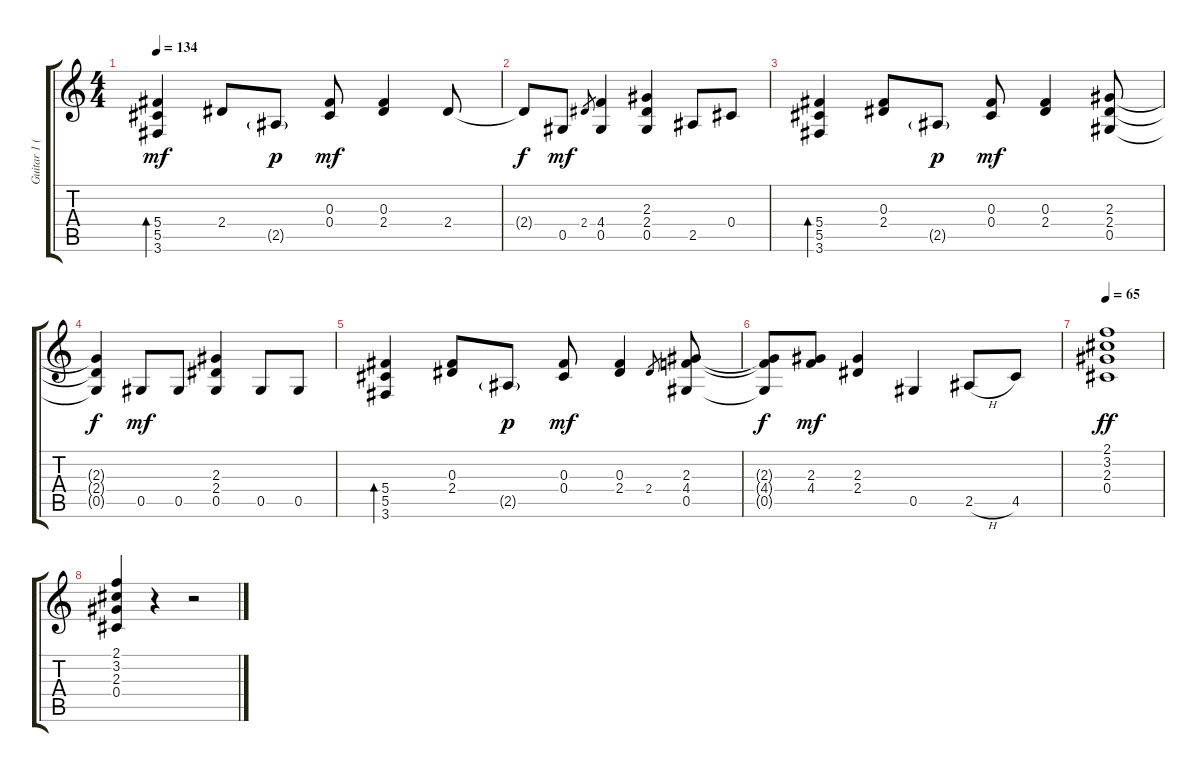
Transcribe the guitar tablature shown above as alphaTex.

\track ("Guitar 1 (Slash)" "Guitar 1 (") {instrument acousticguitarsteel}
\staff {score tabs}
\tuning (Eb4 Bb3 Gb3 Db3 Ab2 Eb2) {hide}
\ts (4 4)
\tempo 134
\clef g2
\ks c
(5.4 5.5 3.6).4{bd 120 dy mf} 2.4.8 2.5{g}.8{dy p} (0.3 0.4).8{dy mf} (0.3 2.4).4 2.4.8 |
2.4{t}.8{dy f} 0.5.8{dy mf} 2.4.8{gr} (4.4 0.5).4 (2.3 2.4 0.5).4 2.5.8 0.4.8 |
(5.4 5.5 3.6).4{bd 120} (0.3 2.4).8 2.5{g}.8{dy p} (0.3 0.4).8{dy mf} (0.3 2.4).4 (2.3 2.4 0.5).8 |
(2.3{t} 2.4{t} 0.5{t}).4{dy f} 0.5.8{dy mf} 0.5.8 (2.3 2.4 0.5).4 0.5.8 0.5.8 |
(5.4 5.5 3.6).4{bd 120} (0.3 2.4).8 2.5{g}.8{dy p} (0.3 0.4).8{dy mf} (0.3 2.4).4 2.4.8{gr} (2.3 4.4 0.5).8 |
(2.3{t} 4.4{t} 0.5{t}).8{dy f} (2.3 4.4).8{dy mf} (2.3 2.4).4 0.5.4 2.5{h}.8 4.5.8 |
\tempo 65
(2.1 3.2 2.3 0.4).1{dy ff} |
(2.1 3.2 2.3 0.4).4 r.4 r.2
